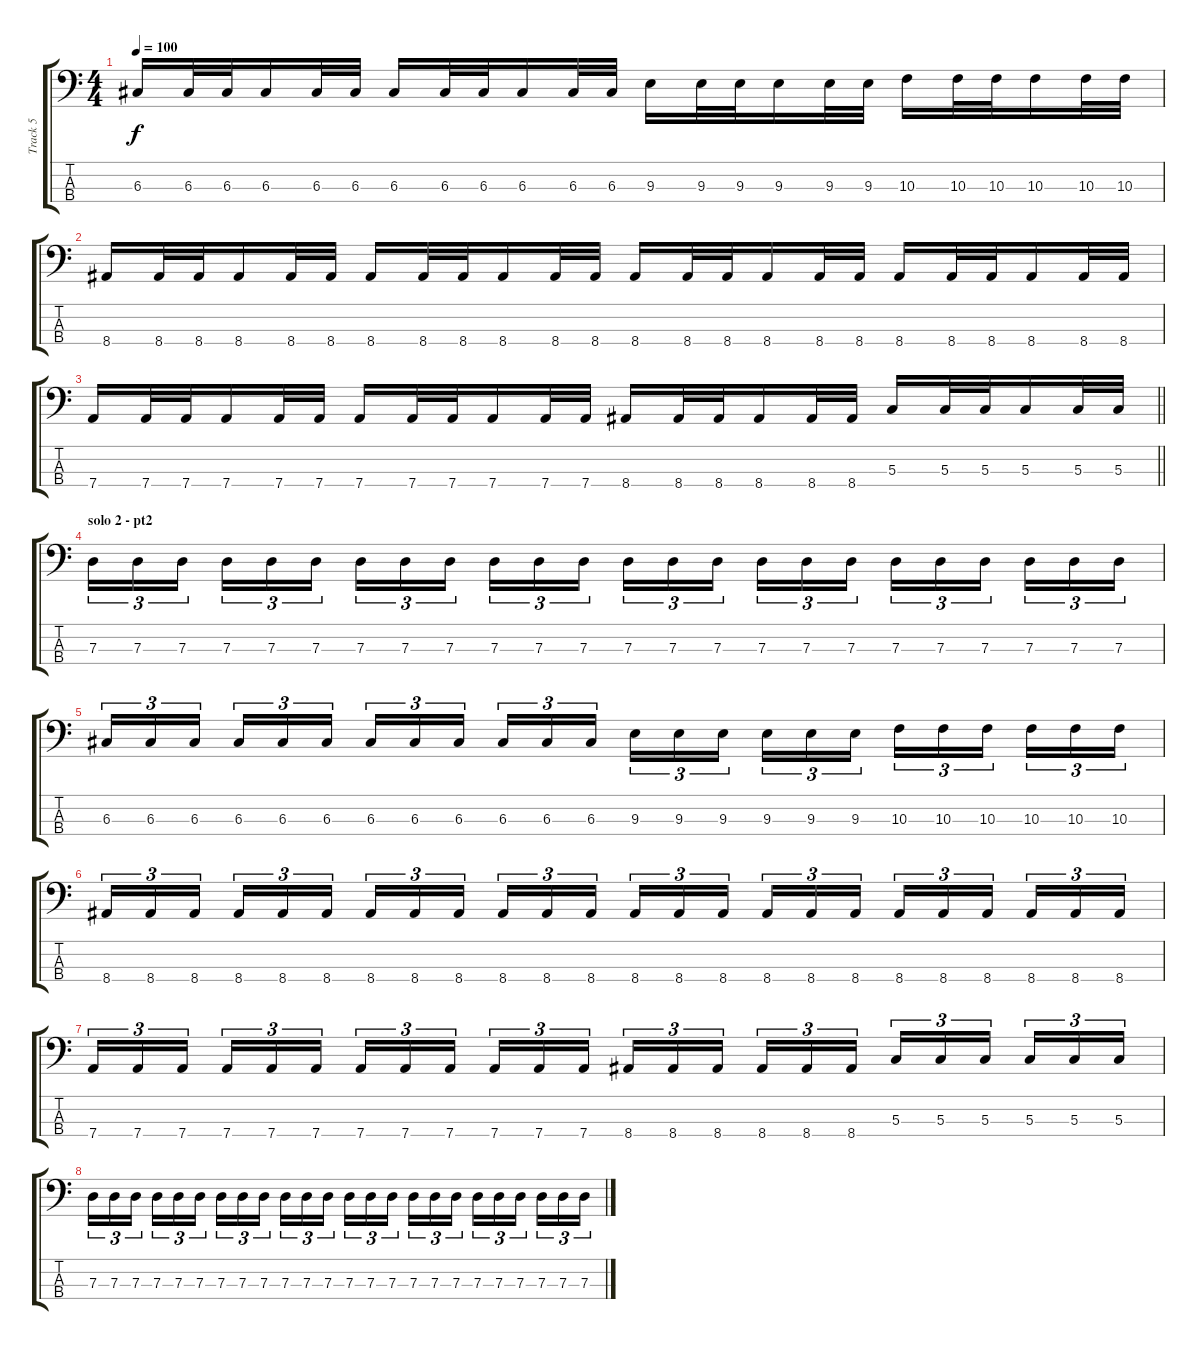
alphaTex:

\track ("Track 5" "Track 5") {instrument electricbassfinger}
\staff {score tabs}
\tuning (F2 C2 G1 D1) {hide}
\ts (4 4)
\tempo 100
\clef f4
\ks c
6.3.16{dy f} 6.3.32 6.3.32 6.3.16 6.3.32 6.3.32 6.3.16 6.3.32 6.3.32 6.3.16 6.3.32 6.3.32 9.3.16 9.3.32 9.3.32 9.3.16 9.3.32 9.3.32 10.3.16 10.3.32 10.3.32 10.3.16 10.3.32 10.3.32 |
8.4.16 8.4.32 8.4.32 8.4.16 8.4.32 8.4.32 8.4.16 8.4.32 8.4.32 8.4.16 8.4.32 8.4.32 8.4.16 8.4.32 8.4.32 8.4.16 8.4.32 8.4.32 8.4.16 8.4.32 8.4.32 8.4.16 8.4.32 8.4.32 |
\barLineRight lightlight
7.4.16 7.4.32 7.4.32 7.4.16 7.4.32 7.4.32 7.4.16 7.4.32 7.4.32 7.4.16 7.4.32 7.4.32 8.4.16 8.4.32 8.4.32 8.4.16 8.4.32 8.4.32 5.3.16 5.3.32 5.3.32 5.3.16 5.3.32 5.3.32 |
\section ("" "solo 2 - pt2")
7.3.16{tu (3 2)} 7.3.16{tu (3 2)} 7.3.16{tu (3 2) beam splitsecondary} 7.3.16{tu (3 2)} 7.3.16{tu (3 2)} 7.3.16{tu (3 2)} 7.3.16{tu (3 2)} 7.3.16{tu (3 2)} 7.3.16{tu (3 2) beam splitsecondary} 7.3.16{tu (3 2)} 7.3.16{tu (3 2)} 7.3.16{tu (3 2)} 7.3.16{tu (3 2)} 7.3.16{tu (3 2)} 7.3.16{tu (3 2) beam splitsecondary} 7.3.16{tu (3 2)} 7.3.16{tu (3 2)} 7.3.16{tu (3 2)} 7.3.16{tu (3 2)} 7.3.16{tu (3 2)} 7.3.16{tu (3 2) beam splitsecondary} 7.3.16{tu (3 2)} 7.3.16{tu (3 2)} 7.3.16{tu (3 2)} |
6.3.16{tu (3 2)} 6.3.16{tu (3 2)} 6.3.16{tu (3 2) beam splitsecondary} 6.3.16{tu (3 2)} 6.3.16{tu (3 2)} 6.3.16{tu (3 2)} 6.3.16{tu (3 2)} 6.3.16{tu (3 2)} 6.3.16{tu (3 2) beam splitsecondary} 6.3.16{tu (3 2)} 6.3.16{tu (3 2)} 6.3.16{tu (3 2)} 9.3.16{tu (3 2)} 9.3.16{tu (3 2)} 9.3.16{tu (3 2) beam splitsecondary} 9.3.16{tu (3 2)} 9.3.16{tu (3 2)} 9.3.16{tu (3 2)} 10.3.16{tu (3 2)} 10.3.16{tu (3 2)} 10.3.16{tu (3 2) beam splitsecondary} 10.3.16{tu (3 2)} 10.3.16{tu (3 2)} 10.3.16{tu (3 2)} |
8.4.16{tu (3 2)} 8.4.16{tu (3 2)} 8.4.16{tu (3 2) beam splitsecondary} 8.4.16{tu (3 2)} 8.4.16{tu (3 2)} 8.4.16{tu (3 2)} 8.4.16{tu (3 2)} 8.4.16{tu (3 2)} 8.4.16{tu (3 2) beam splitsecondary} 8.4.16{tu (3 2)} 8.4.16{tu (3 2)} 8.4.16{tu (3 2)} 8.4.16{tu (3 2)} 8.4.16{tu (3 2)} 8.4.16{tu (3 2) beam splitsecondary} 8.4.16{tu (3 2)} 8.4.16{tu (3 2)} 8.4.16{tu (3 2)} 8.4.16{tu (3 2)} 8.4.16{tu (3 2)} 8.4.16{tu (3 2) beam splitsecondary} 8.4.16{tu (3 2)} 8.4.16{tu (3 2)} 8.4.16{tu (3 2)} |
7.4.16{tu (3 2)} 7.4.16{tu (3 2)} 7.4.16{tu (3 2) beam splitsecondary} 7.4.16{tu (3 2)} 7.4.16{tu (3 2)} 7.4.16{tu (3 2)} 7.4.16{tu (3 2)} 7.4.16{tu (3 2)} 7.4.16{tu (3 2) beam splitsecondary} 7.4.16{tu (3 2)} 7.4.16{tu (3 2)} 7.4.16{tu (3 2)} 8.4.16{tu (3 2)} 8.4.16{tu (3 2)} 8.4.16{tu (3 2) beam splitsecondary} 8.4.16{tu (3 2)} 8.4.16{tu (3 2)} 8.4.16{tu (3 2)} 5.3.16{tu (3 2)} 5.3.16{tu (3 2)} 5.3.16{tu (3 2) beam splitsecondary} 5.3.16{tu (3 2)} 5.3.16{tu (3 2)} 5.3.16{tu (3 2)} |
7.3.16{tu (3 2)} 7.3.16{tu (3 2)} 7.3.16{tu (3 2) beam splitsecondary} 7.3.16{tu (3 2)} 7.3.16{tu (3 2)} 7.3.16{tu (3 2)} 7.3.16{tu (3 2)} 7.3.16{tu (3 2)} 7.3.16{tu (3 2) beam splitsecondary} 7.3.16{tu (3 2)} 7.3.16{tu (3 2)} 7.3.16{tu (3 2)} 7.3.16{tu (3 2)} 7.3.16{tu (3 2)} 7.3.16{tu (3 2) beam splitsecondary} 7.3.16{tu (3 2)} 7.3.16{tu (3 2)} 7.3.16{tu (3 2)} 7.3.16{tu (3 2)} 7.3.16{tu (3 2)} 7.3.16{tu (3 2) beam splitsecondary} 7.3.16{tu (3 2)} 7.3.16{tu (3 2)} 7.3.16{tu (3 2)}
